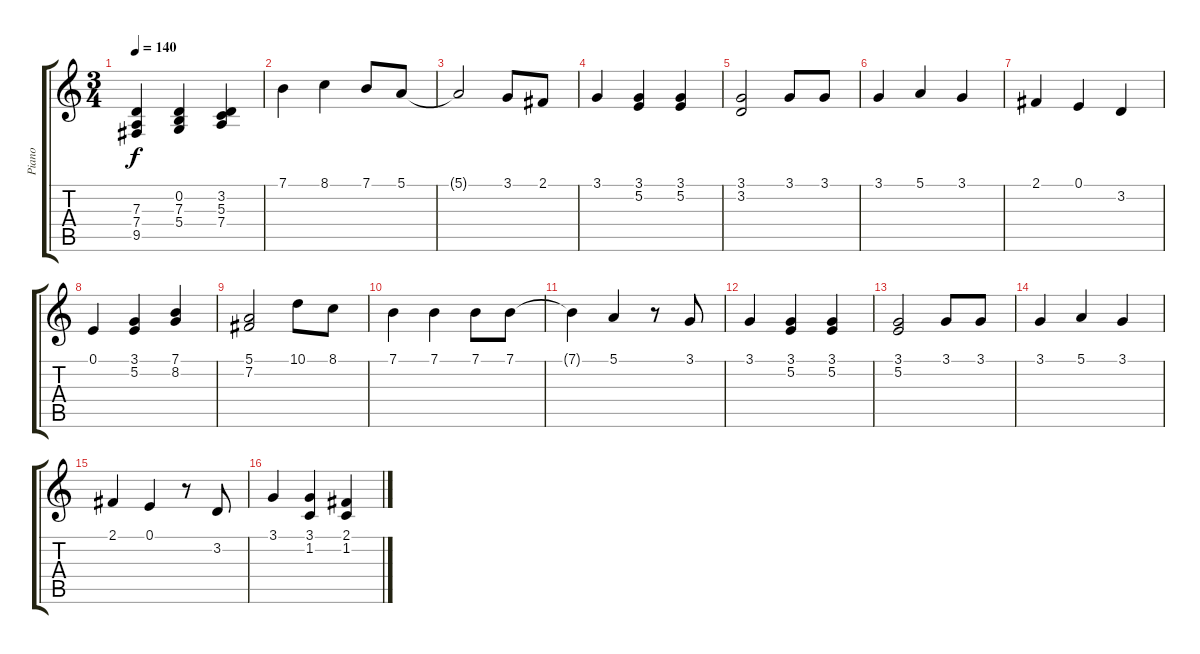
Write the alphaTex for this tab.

\track ("Piano" "Piano") {instrument acousticgrandpiano}
\staff {score tabs}
\tuning (E4 B3 G3 D3 A2 E2) {hide}
\ts (3 4)
\tempo 140
\clef g2
\ks c
(7.3 7.4 9.5).4{dy f} (0.2 7.3 5.4).4 (3.2 5.3 7.4).4 |
7.1.4 8.1.4 7.1.8 5.1.8 |
5.1{t}.2 3.1.8 2.1.8 |
3.1.4 (3.1 5.2).4 (3.1 5.2).4 |
(3.1 3.2).2 3.1.8 3.1.8 |
3.1.4 5.1.4 3.1.4 |
2.1.4 0.1.4 3.2.4 |
0.1.4 (3.1 5.2).4 (7.1 8.2).4 |
(5.1 7.2).2 10.1.8 8.1.8 |
7.1.4 7.1.4 7.1.8 7.1.8 |
7.1{t}.4 5.1.4 r.8 3.1.8 |
3.1.4 (3.1 5.2).4 (3.1 5.2).4 |
(3.1 5.2).2 3.1.8 3.1.8 |
3.1.4 5.1.4 3.1.4 |
2.1.4 0.1.4 r.8 3.2.8 |
3.1.4 (3.1 1.2).4 (2.1 1.2).4
